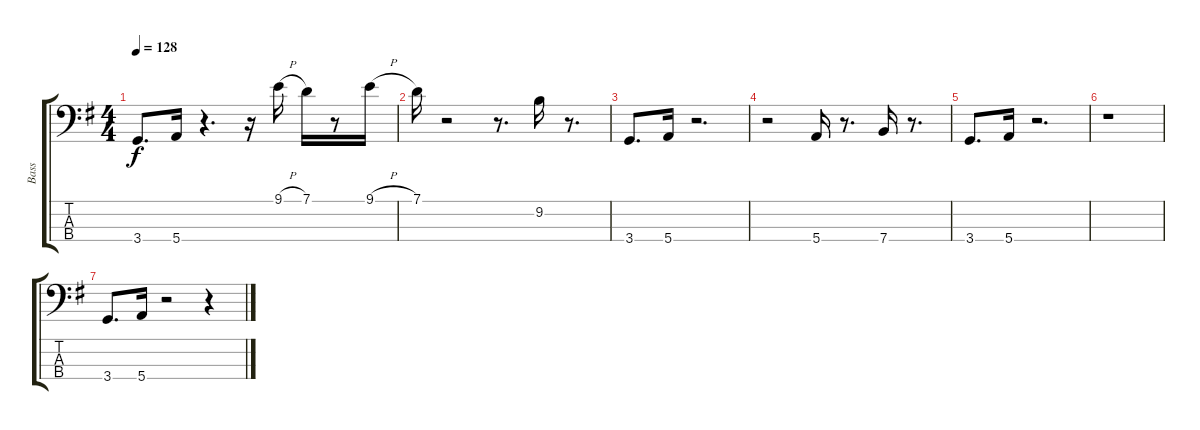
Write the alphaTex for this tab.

\track ("Bass" "Bass") {instrument slapbass1}
\staff {score tabs}
\tuning (G2 D2 A1 E1) {hide}
\ts (4 4)
\tempo 128
\clef f4
\ks eminor
3.4.8{d dy f} 5.4.16 r.4{d} r.16 9.1{h}.16 7.1.16 r.8 9.1{h}.16 |
7.1.16 r.2 r.8{d} 9.2.16 r.8{d} |
3.4.8{d} 5.4.16 r.2{d} |
r.2 5.4.16 r.8{d} 7.4.16 r.8{d} |
3.4.8{d} 5.4.16 r.2{d} |
r.1 |
3.4.8{d} 5.4.16 r.2 r.4
